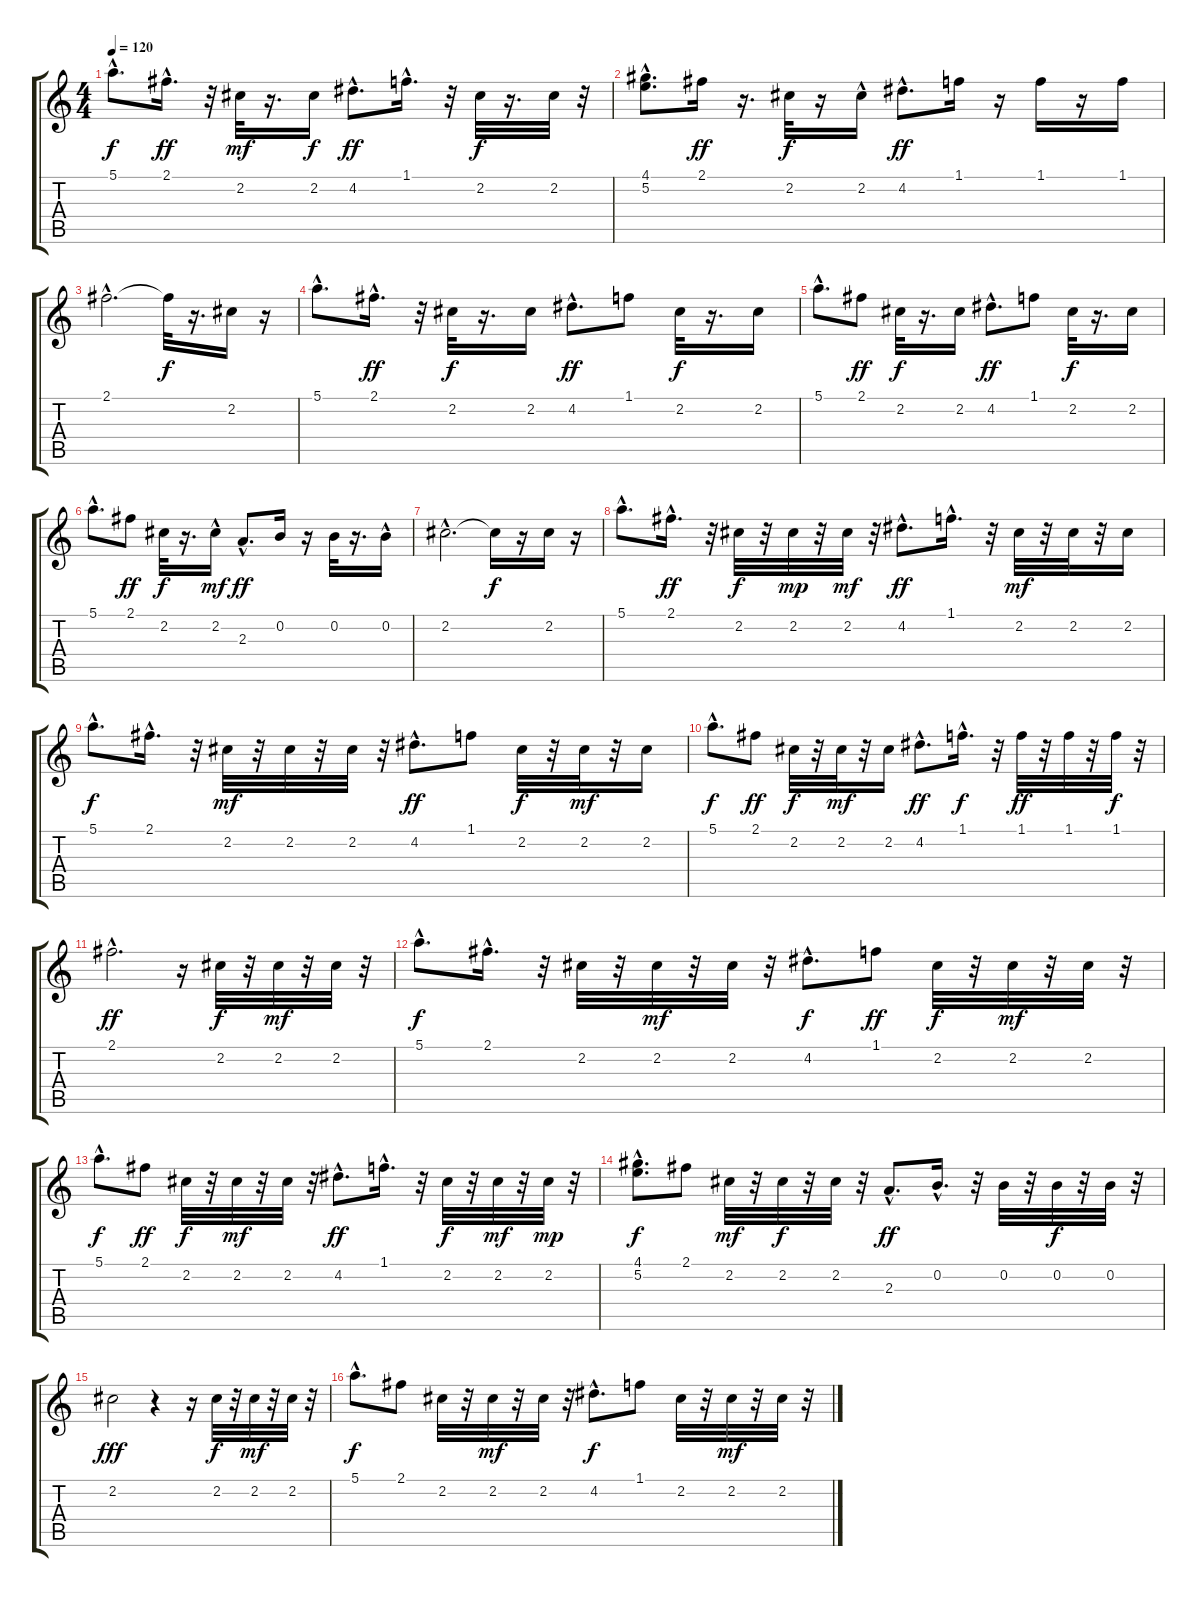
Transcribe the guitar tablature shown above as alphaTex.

\track "" {instrument acousticguitarsteel}
\staff {score tabs}
\tuning (E4 B3 G3 D3 A2 E2) {hide}
\ts (4 4)
\tempo 120
\clef g2
\ks c
5.1{hac}.8{d dy f} 2.1{hac}.16{d dy ff} r.32 2.2.32{dy mf} r.16{d} 2.2.16{dy f} 4.2{hac}.8{d dy ff} 1.1{hac}.16{d} r.32 2.2.32{dy f} r.16{d} 2.2.32 r.32 |
(4.1 5.2{hac}).8{d} 2.1.16{dy ff} r.16{d} 2.2.32{dy f} r.16 2.2{hac}.16 4.2{hac}.8{d dy ff} 1.1.16 r.16 1.1.16 r.16 1.1.16 |
2.1{hac}.2{d} 2.1{t}.32{dy f} r.16{d} 2.2.16 r.16 |
5.1{hac}.8{d volume 14 balance 11} 2.1{hac}.16{d dy ff} r.32 2.2.32{dy f} r.16{d} 2.2.16 4.2{hac}.8{d dy ff} 1.1.8 2.2.32{dy f} r.16{d} 2.2.16 |
5.1{hac}.8{d} 2.1.8{dy ff} 2.2.32{dy f} r.16{d} 2.2.16 4.2{hac}.8{d dy ff} 1.1.8 2.2.32{dy f} r.16{d} 2.2.16 |
5.1{hac}.8{d} 2.1.8{dy ff} 2.2.32{dy f} r.16{d} 2.2{hac}.16{dy mf} 2.3{hac}.8{d dy ff} 0.2.16 r.16 0.2.32 r.16{d} 0.2{hac}.16 |
2.2{hac}.2{d} 2.2{t}.16{dy f} r.16 2.2.16 r.16 |
5.1{hac}.8{d} 2.1{hac}.16{d dy ff} r.32 2.2.32{dy f} r.32 2.2.32{dy mp} r.32 2.2.32{dy mf} r.32 4.2{hac}.8{d dy ff} 1.1{hac}.16{d} r.32 2.2.32{dy mf} r.32 2.2.32 r.32 2.2.16 |
5.1{hac}.8{d dy f} 2.1{hac}.16{d} r.32 2.2.32{dy mf} r.32 2.2.32 r.32 2.2.32 r.32 4.2{hac}.8{d dy ff} 1.1.8 2.2.32{dy f} r.32 2.2.32{dy mf} r.32 2.2.16 |
5.1{hac}.8{d dy f} 2.1.8{dy ff} 2.2.32{dy f} r.32 2.2.32{dy mf} r.32 2.2.16 4.2{hac}.8{d dy ff} 1.1{hac}.16{d dy f} r.32 1.1.32{dy ff} r.32 1.1.32 r.32 1.1.32{dy f} r.32 |
2.1{hac}.2{d dy ff} r.16 2.2.32{dy f} r.32 2.2.32{dy mf} r.32 2.2.32{balance 4} r.32 |
5.1{hac}.8{d dy f} 2.1{hac}.16{d} r.32 2.2.32 r.32 2.2.32{dy mf} r.32 2.2.32 r.32 4.2{hac}.8{d dy f} 1.1.8{dy ff} 2.2.32{dy f} r.32 2.2.32{dy mf} r.32 2.2.32 r.32 |
5.1{hac}.8{d dy f} 2.1.8{dy ff} 2.2.32{dy f} r.32 2.2.32{dy mf} r.32 2.2.32 r.32 4.2{hac}.8{d dy ff} 1.1{hac}.16{d} r.32 2.2.32{dy f} r.32 2.2.32{dy mf} r.32 2.2.32{dy mp} r.32 |
(4.1 5.2{hac}).8{d dy f} 2.1.8 2.2.32{dy mf} r.32 2.2.32{dy f} r.32 2.2.32 r.32 2.3{hac}.8{d dy ff} 0.2{hac}.16{d} r.32 0.2.32 r.32 0.2.32{dy f} r.32 0.2.32 r.32 |
2.2.2{dy fff} r.4 r.16 2.2.32{dy f} r.32 2.2.32{dy mf} r.32 2.2.32 r.32 |
5.1{hac}.8{d dy f} 2.1.8 2.2.32 r.32 2.2.32{dy mf} r.32 2.2.32 r.32 4.2{hac}.8{d dy f} 1.1.8 2.2.32 r.32 2.2.32{dy mf} r.32 2.2.32 r.32
